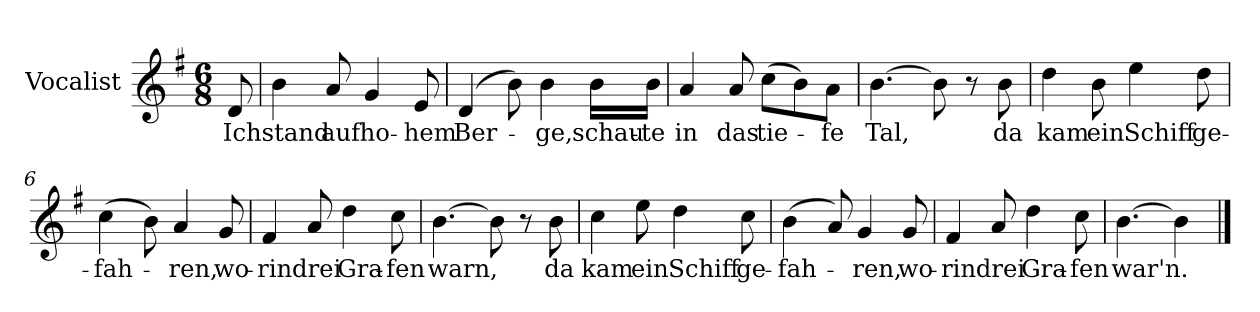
**kern	**text
*part1	*part1
*staff1	*staff1
*I"Vocalist	*
*k[f#]	*
*G:	*
*M6/8	*
=	=
8d	Ich
=1	=1
4b	stand
8a	auf
4g	ho-
8e	-hem
=2	=2
(4d	Ber-
8b)	.
4b	-ge,
16bLL	schau-
16bJJ	-te
=3	=3
4a	in
8a	das
(8ccL	tie-
8b)	.
8aJ	-fe
=4	=4
[4.b	Tal,
8b]	.
8r	.
8b	da
=5	=5
4dd	kam
8b	ein
4ee	Schiff
8dd	ge-
=6	=6
(4cc	-fah-
8b)	.
4a	-ren,
8g	wo-
=7	=7
4f#	-rin
8a	drei
4dd	Gra-
8cc	-fen
=8	=8
[4.b	warn,
8b]	.
8r	.
8b	da
=9	=9
4cc	kam
8ee	ein
4dd	Schiff
8cc	ge-
=10	=10
(4b	-fah-
8a)	.
4g	-ren,
8g	wo-
=11	=11
4f#	-rin
8a	drei
4dd	Gra-
8cc	-fen
=12	=12
[4.b	war'n.
4b]	.
==	==
*-	*-
